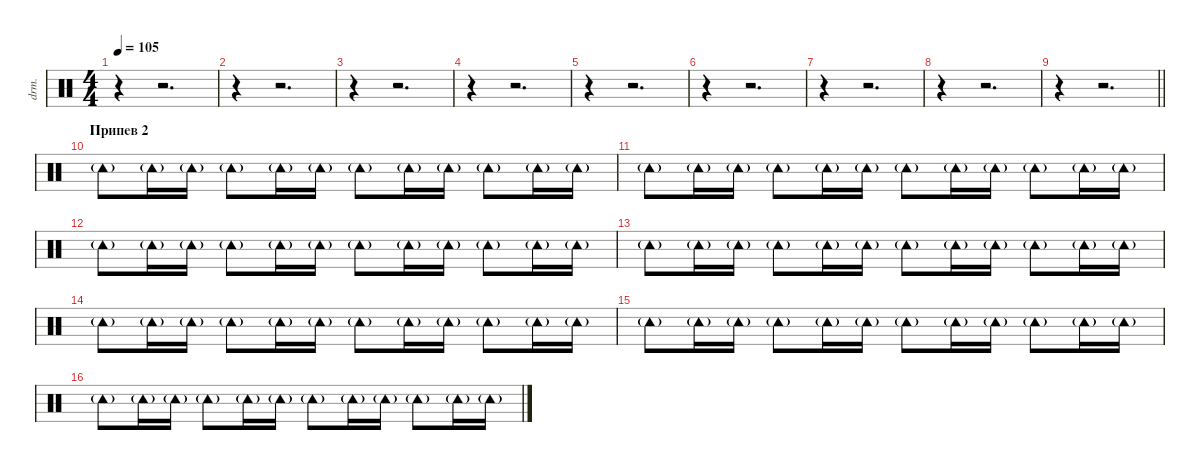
\defaultSystemsLayout 4
\hideDynamics
\bracketExtendMode nobrackets
\track ("Бубен" "drm.") {instrument percussion}
\staff {score}
\articulation defaults
\ts (4 4)
\tempo 105
\clef neutral
\ks c
r.4{dy mp} r.2{d} |
r.4 r.2{d} |
r.4 r.2{d} |
r.4 r.2{d} |
r.4 r.2{d} |
r.4 r.2{d} |
r.4 r.2{d} |
r.4 r.2{d} |
\barLineRight lightlight
r.4 r.2{d} |
\section ("" "Припев 2")
"Tambourine (hit)"{g}.8 "Tambourine (hit)"{g}.16 "Tambourine (hit)"{g}.16 "Tambourine (hit)"{g}.8 "Tambourine (hit)"{g}.16 "Tambourine (hit)"{g}.16 "Tambourine (hit)"{g}.8 "Tambourine (hit)"{g}.16 "Tambourine (hit)"{g}.16 "Tambourine (hit)"{g}.8 "Tambourine (hit)"{g}.16 "Tambourine (hit)"{g}.16 |
"Tambourine (hit)"{g}.8 "Tambourine (hit)"{g}.16 "Tambourine (hit)"{g}.16 "Tambourine (hit)"{g}.8 "Tambourine (hit)"{g}.16 "Tambourine (hit)"{g}.16 "Tambourine (hit)"{g}.8 "Tambourine (hit)"{g}.16 "Tambourine (hit)"{g}.16 "Tambourine (hit)"{g}.8 "Tambourine (hit)"{g}.16 "Tambourine (hit)"{g}.16 |
"Tambourine (hit)"{g}.8 "Tambourine (hit)"{g}.16 "Tambourine (hit)"{g}.16 "Tambourine (hit)"{g}.8 "Tambourine (hit)"{g}.16 "Tambourine (hit)"{g}.16 "Tambourine (hit)"{g}.8 "Tambourine (hit)"{g}.16 "Tambourine (hit)"{g}.16 "Tambourine (hit)"{g}.8 "Tambourine (hit)"{g}.16 "Tambourine (hit)"{g}.16 |
"Tambourine (hit)"{g}.8 "Tambourine (hit)"{g}.16 "Tambourine (hit)"{g}.16 "Tambourine (hit)"{g}.8 "Tambourine (hit)"{g}.16 "Tambourine (hit)"{g}.16 "Tambourine (hit)"{g}.8 "Tambourine (hit)"{g}.16 "Tambourine (hit)"{g}.16 "Tambourine (hit)"{g}.8 "Tambourine (hit)"{g}.16 "Tambourine (hit)"{g}.16 |
"Tambourine (hit)"{g}.8 "Tambourine (hit)"{g}.16 "Tambourine (hit)"{g}.16 "Tambourine (hit)"{g}.8 "Tambourine (hit)"{g}.16 "Tambourine (hit)"{g}.16 "Tambourine (hit)"{g}.8 "Tambourine (hit)"{g}.16 "Tambourine (hit)"{g}.16 "Tambourine (hit)"{g}.8 "Tambourine (hit)"{g}.16 "Tambourine (hit)"{g}.16 |
"Tambourine (hit)"{g}.8 "Tambourine (hit)"{g}.16 "Tambourine (hit)"{g}.16 "Tambourine (hit)"{g}.8 "Tambourine (hit)"{g}.16 "Tambourine (hit)"{g}.16 "Tambourine (hit)"{g}.8 "Tambourine (hit)"{g}.16 "Tambourine (hit)"{g}.16 "Tambourine (hit)"{g}.8 "Tambourine (hit)"{g}.16 "Tambourine (hit)"{g}.16 |
"Tambourine (hit)"{g}.8 "Tambourine (hit)"{g}.16 "Tambourine (hit)"{g}.16 "Tambourine (hit)"{g}.8 "Tambourine (hit)"{g}.16 "Tambourine (hit)"{g}.16 "Tambourine (hit)"{g}.8 "Tambourine (hit)"{g}.16 "Tambourine (hit)"{g}.16 "Tambourine (hit)"{g}.8 "Tambourine (hit)"{g}.16 "Tambourine (hit)"{g}.16
